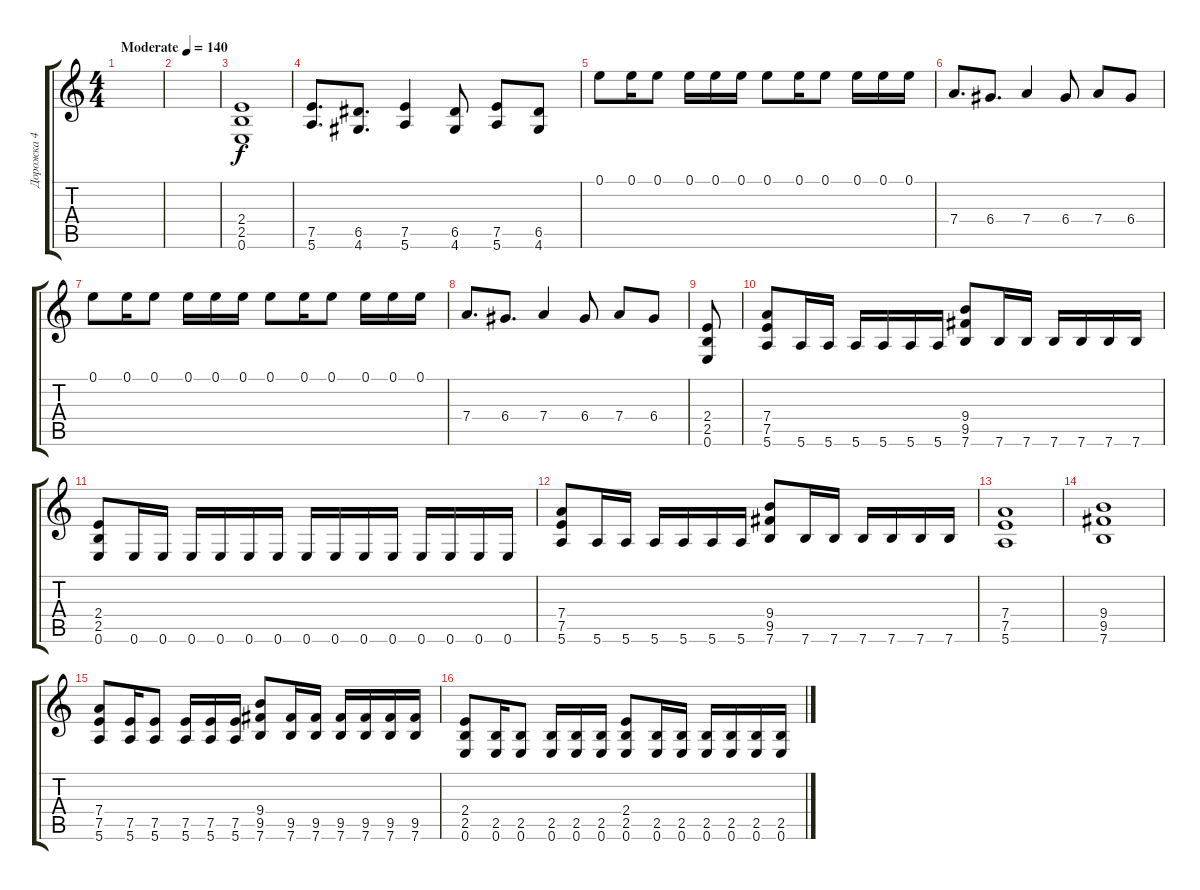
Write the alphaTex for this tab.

\track ("Дорожка 4" "Дорожка 4") {instrument distortionguitar}
\staff {score tabs}
\tuning (E4 B3 G3 D3 A2 E2) {hide}
\ts (4 4)
\tempo (140 "Moderate")
\clef g2
\ks c
|
|
(2.4 2.5 0.6).1 |
(7.5 5.6).8{d} (6.5 4.6).8{d} (7.5 5.6).4 (6.5 4.6).8 (7.5 5.6).8 (6.5 4.6).8 |
0.1.8 0.1.16 0.1.8 0.1.16 0.1.16 0.1.16 0.1.8 0.1.16 0.1.8 0.1.16 0.1.16 0.1.16 |
7.4.8{d} 6.4.8{d} 7.4.4 6.4.8 7.4.8 6.4.8 |
0.1.8 0.1.16 0.1.8 0.1.16 0.1.16 0.1.16 0.1.8 0.1.16 0.1.8 0.1.16 0.1.16 0.1.16 |
7.4.8{d} 6.4.8{d} 7.4.4 6.4.8 7.4.8 6.4.8 |
(2.4 2.5 0.6).8 |
(7.4 7.5 5.6).8 5.6.16 5.6.16 5.6.16 5.6.16 5.6.16 5.6.16 (9.4 9.5 7.6).8 7.6.16 7.6.16 7.6.16 7.6.16 7.6.16 7.6.16 |
(2.4 2.5 0.6).8 0.6.16 0.6.16 0.6.16 0.6.16 0.6.16 0.6.16 0.6.16 0.6.16 0.6.16 0.6.16 0.6.16 0.6.16 0.6.16 0.6.16 |
(7.4 7.5 5.6).8 5.6.16 5.6.16 5.6.16 5.6.16 5.6.16 5.6.16 (9.4 9.5 7.6).8 7.6.16 7.6.16 7.6.16 7.6.16 7.6.16 7.6.16 |
(7.4 7.5 5.6).1 |
(9.4 9.5 7.6).1 |
(7.4 7.5 5.6).8 (7.5 5.6).16 (7.5 5.6).8 (7.5 5.6).16 (7.5 5.6).16 (7.5 5.6).16 (9.4 9.5 7.6).8 (9.5 7.6).16 (9.5 7.6).16 (9.5 7.6).16 (9.5 7.6).16 (9.5 7.6).16 (9.5 7.6).16 |
(2.4 2.5 0.6).8 (2.5 0.6).16 (2.5 0.6).8 (2.5 0.6).16 (2.5 0.6).16 (2.5 0.6).16 (2.4 2.5 0.6).8 (2.5 0.6).16 (2.5 0.6).16 (2.5 0.6).16 (2.5 0.6).16 (2.5 0.6).16 (2.5 0.6).16
